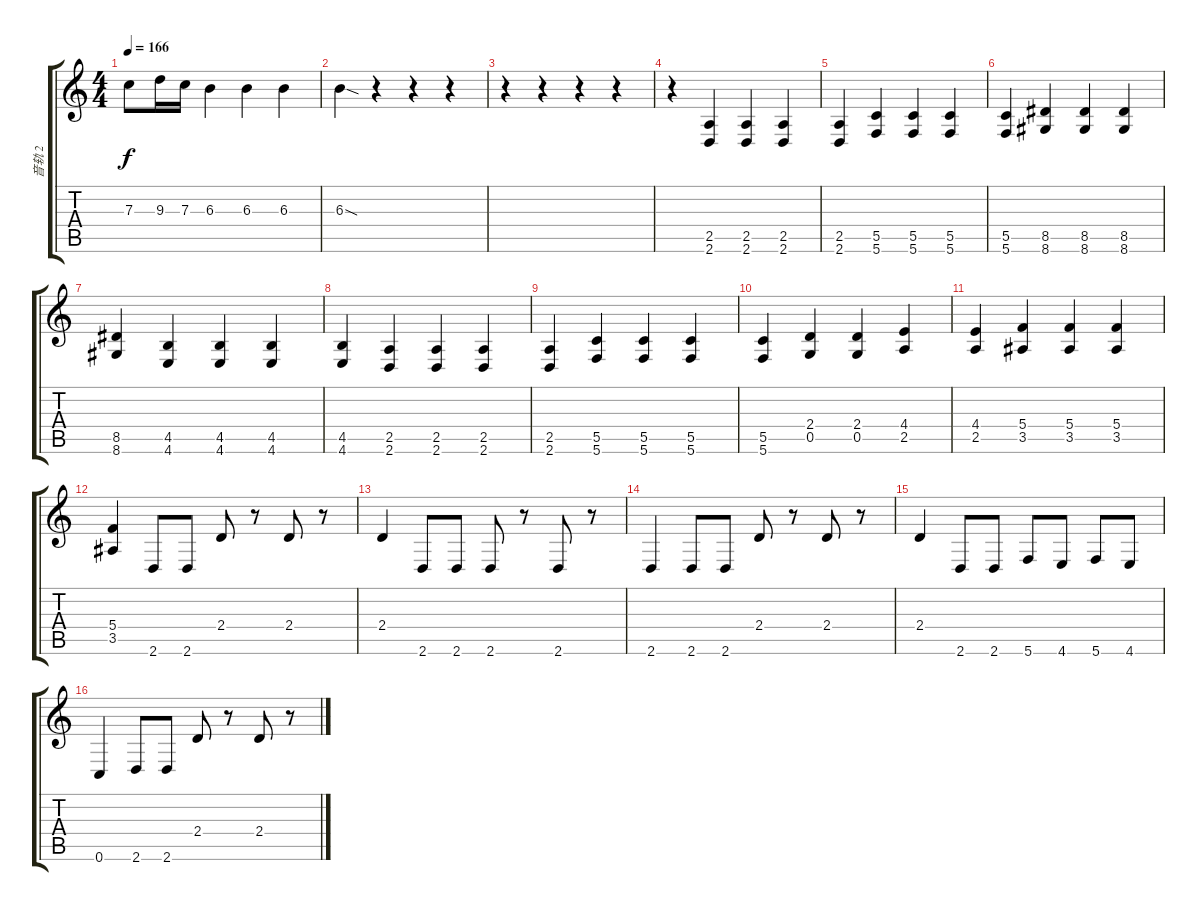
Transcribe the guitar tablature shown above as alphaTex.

\track ("音轨 2" "音轨 2") {instrument overdrivenguitar}
\staff {score tabs}
\tuning (D4 A3 F3 C3 G2 C2) {hide}
\ts (4 4)
\tempo 166
\clef g2
\ks c
7.3.8{dy f} 9.3.16 7.3.16 6.3.4 6.3.4 6.3.4 |
6.3{sod}.4 r.4 r.4 r.4 |
r.4 r.4 r.4 r.4 |
r.4 (2.5 2.6).4 (2.5 2.6).4 (2.5 2.6).4 |
(2.5 2.6).4 (5.5 5.6).4 (5.5 5.6).4 (5.5 5.6).4 |
(5.5 5.6).4 (8.5 8.6).4 (8.5 8.6).4 (8.5 8.6).4 |
(8.5 8.6).4 (4.5 4.6).4 (4.5 4.6).4 (4.5 4.6).4 |
(4.5 4.6).4 (2.5 2.6).4 (2.5 2.6).4 (2.5 2.6).4 |
(2.5 2.6).4 (5.5 5.6).4 (5.5 5.6).4 (5.5 5.6).4 |
(5.5 5.6).4 (2.4 0.5).4 (2.4 0.5).4 (4.4 2.5).4 |
(4.4 2.5).4 (5.4 3.5).4 (5.4 3.5).4 (5.4 3.5).4 |
(5.4 3.5).4 2.6.8 2.6.8 2.4.8 r.8 2.4.8 r.8 |
2.4.4 2.6.8 2.6.8 2.6.8 r.8 2.6.8 r.8 |
2.6.4 2.6.8 2.6.8 2.4.8 r.8 2.4.8 r.8 |
2.4.4 2.6.8 2.6.8 5.6.8 4.6.8 5.6.8 4.6.8 |
0.6.4 2.6.8 2.6.8 2.4.8 r.8 2.4.8 r.8
